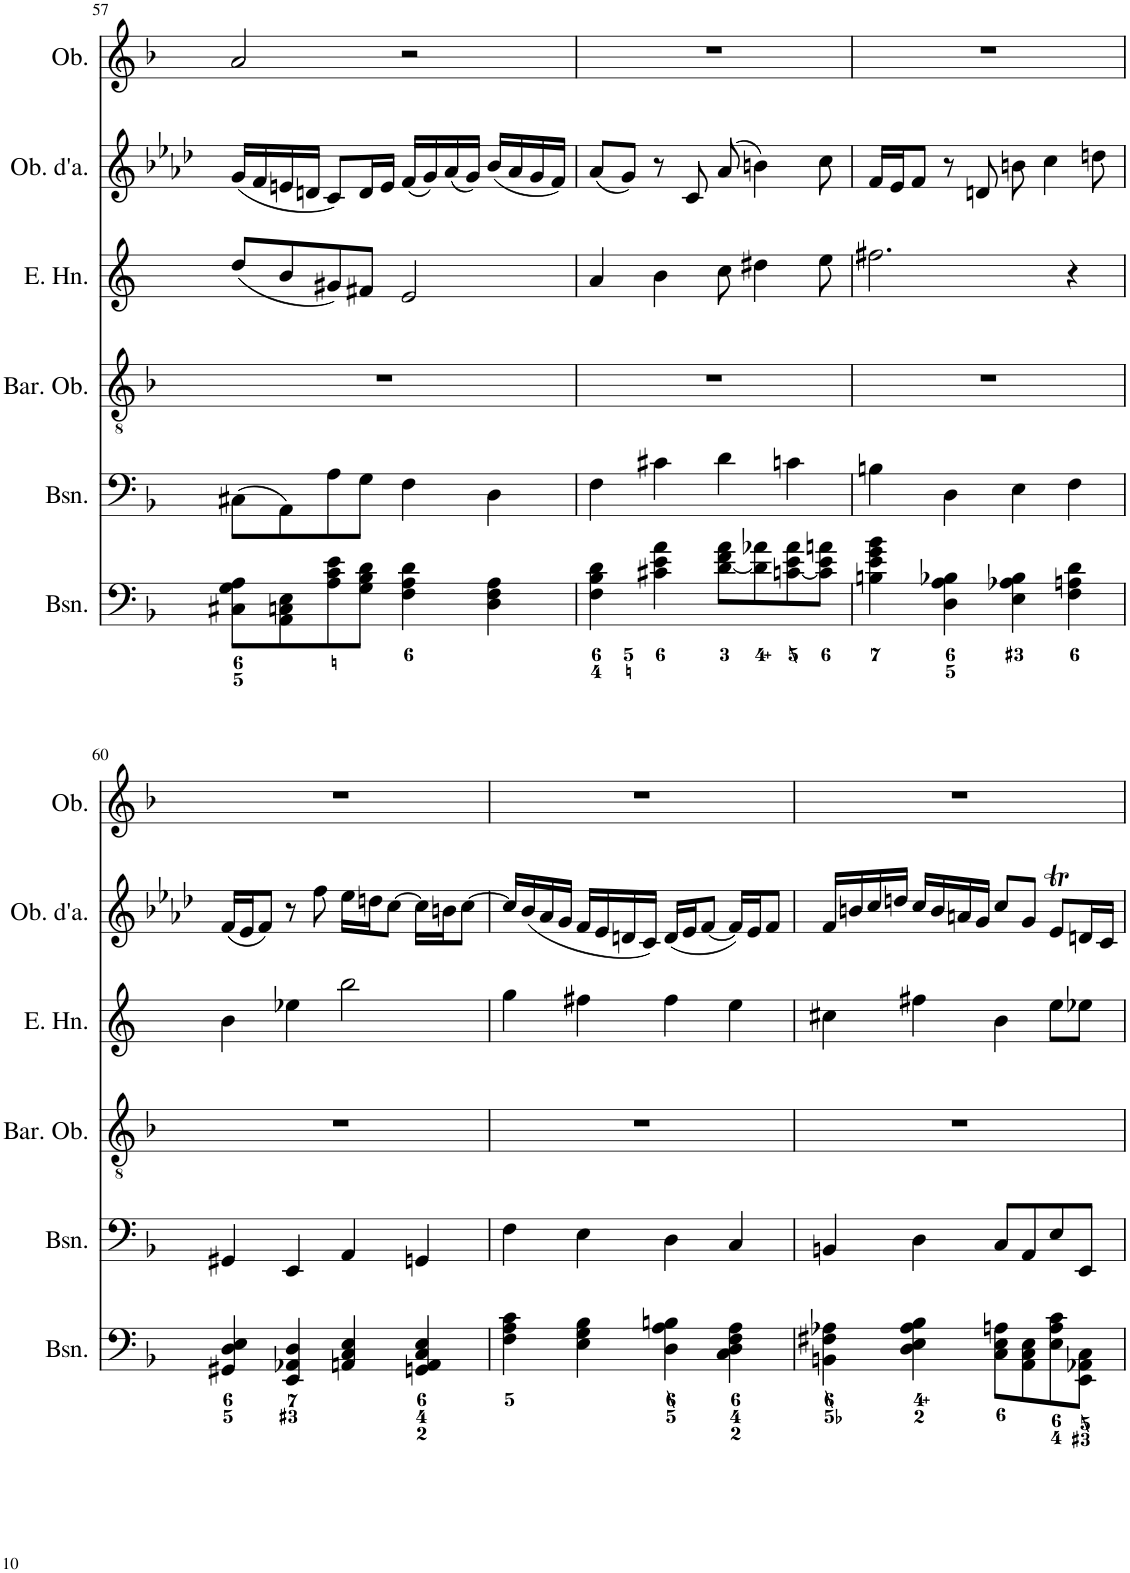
**kern	**kern	**kern	**kern	**kern	**kern
*part6	*part5	*part4	*part3	*part2	*part1
*staff6	*staff5	*staff4	*staff3	*staff2	*staff1
*I"Bassoon	*I"Bassoon	*I"Baritone Oboe	*I"English Horn	*I"Oboe d'amore	*I"Oboe
*I'Bsn.	*I'Bsn.	*I'Bar. Ob.	*I'E. Hn.	*I'Ob. d'a.	*I'Ob.
!!LO:PB:g=z
*clefF4	*clefF4	*clefGv2	*clefG2	*clefG2	*clefG2
*	*	*	*Trd4c7	*Trd2c3	*
*k[b-]	*k[b-]	*k[b-]	*k[]	*k[b-e-a-d-]	*k[b-]
*M4/4	*M4/4	*M4/4	*M4/4	*M4/4	*M4/4
*met(c)	*met(c)	*met(c)	*met(c)	*met(c)	*met(c)
=57	=57	=57	=57	=57	=57
8C#X\ 8G\ 8A\L	(8C#X\L	1r	(8dd/L	(16g/LL	2a/
.	.	.	.	16f/	.
8AA\ 8Cn\ 8E\	8AA\)	.	8b/	16en/	.
.	.	.	.	16dn/JJ	.
8A\ 8c\ 8e\	8A\	.	8g#X/)	8c/L)	.
8G\ 8B-\ 8d\J	8G\J	.	8f#X/J	16d/L	.
.	.	.	.	16e/JJ	.
4F\ 4A\ 4d\	4F\	.	2e/	(16f/LL	2r
.	.	.	.	16g/)	.
.	.	.	.	(16a-/	.
.	.	.	.	16g/JJ)	.
4D\ 4F\ 4A\	4D\	.	.	(16b-/LL	.
.	.	.	.	16a-/	.
.	.	.	.	16g/	.
.	.	.	.	16f/JJ)	.
=58	=58	=58	=58	=58	=58
4F\ 4B-\ 4d\	4F\	1r	4a/	(8a-/L	1r
.	.	.	.	8g/J)	.
4c#X\ 4e\ 4a\	4c#X\	.	4b\	8r	.
.	.	.	.	8c/	.
[8d\ 8f\ 8a\L	4d\	.	8cc\	(8a-/	.
8d\] 8a-X\	.	.	4dd#X\	4bn\)	.
[8cn\ 8e\ 8a-\	4cn\	.	.	.	.
8c\] 8e\ 8an\J	.	.	8ee\	8cc\	.
=59	=59	=59	=59	=59	=59
4Bn\ 4e\ 4g\ 4b-\	4Bn\	1r	2.ff#X\	16f/LL	1r
.	.	.	.	16e-/J	.
.	.	.	.	8f/J	.
4D\ 4A\ 4B-X\	4D\	.	.	8r	.
.	.	.	.	8dn/	.
4E\ 4A-X\ 4B-\	4E\	.	.	8bn\	.
.	.	.	.	4cc\	.
4F\ 4An\ 4d\	4F\	.	4r	.	.
.	.	.	.	8ddn\	.
!!LO:LB:g=z
=60	=60	=60	=60	=60	=60
4GG#X/ 4D/ 4E/	4GG#X/	1r	4b\	(16f/LL	1r
.	.	.	.	16e-/J	.
.	.	.	.	8f/J)	.
4EE/ 4AA-X/ 4D/	4EE/	.	4ee-X\	8r	.
.	.	.	.	8ff\	.
4AAn/ 4C/ 4E/	4AA/	.	2bb\	16ee-\LL	.
.	.	.	.	16ddn\J	.
.	.	.	.	[8cc\J	.
4GGn/ 4AA/ 4C/ 4E/	4GGn/	.	.	16cc\LL]	.
.	.	.	.	16bn\J	.
.	.	.	.	[8cc\J	.
=61	=61	=61	=61	=61	=61
4F\ 4A\ 4c\	4F\	1r	4gg\	16cc/LL]	1r
.	.	.	.	(16b-/	.
.	.	.	.	16a-/	.
.	.	.	.	16g/JJ	.
4E\ 4G\ 4B-\	4E\	.	4ff#X\	16f/LL	.
.	.	.	.	16e-/	.
.	.	.	.	16dn/	.
.	.	.	.	16c/JJ)	.
4D\ 4A\ 4Bn\	4D\	.	4ff#\	(16d/LL	.
.	.	.	.	16e-/J	.
.	.	.	.	[8f/J	.
4C\ 4D\ 4F\ 4A\	4C/	.	4ee\	16f/LL])	.
.	.	.	.	16e-/J	.
.	.	.	.	8f/J	.
=62	=62	=62	=62	=62	=62
4BBn\ 4F#X\ 4A-X\	4BBn/	1r	4cc#X\	16f/LL	1r
.	.	.	.	16bn/	.
.	.	.	.	16cc/	.
.	.	.	.	16ddn/JJ	.
4D\ 4E\ 4A-\ 4B-\	4D\	.	4ff#X\	16cc/LL	.
.	.	.	.	16b/	.
.	.	.	.	16an/	.
.	.	.	.	16g/JJ	.
8C\ 8E\ 8An\L	8C/L	.	4b\	8cc/L	.
8AA\ 8C\ 8E\	8AA/	.	.	8g/J	.
8E\ 8A\ 8c\	8E/	.	8ee\L	8e-T/L	.
8EE\ 8AA-X\ 8C\J	8EE/J	.	8ee-X\J	16dn/L	.
.	.	.	.	16c/JJ	.
=	=	=	=	=	=
*-	*-	*-	*-	*-	*-
